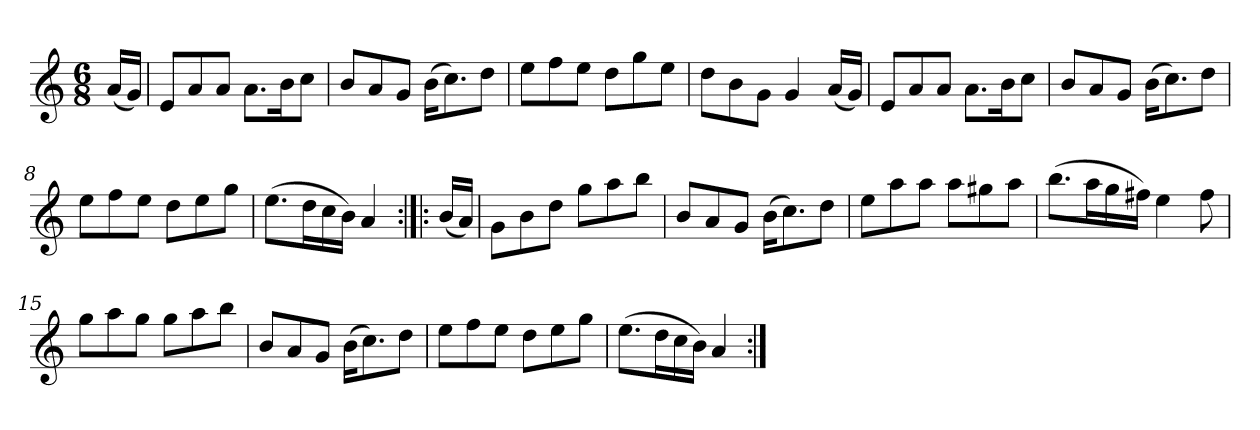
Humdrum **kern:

**kern
*part1
*staff1
*clefG2
*k[]
*M6/8
=1
(<16a/LL
16g/JJ)
=2
8e/L
8a/
8a/J
8.a\L
16b\K
8cc\J
=3
8b/L
8a/
8g/J
(>16b\KL
8.cc\)
8dd\J
=4
8ee\L
8ff\
8ee\J
8dd\L
8gg\
8ee\J
=5
8dd\L
8b\
8g\J
4g/
(<16a/LL
16g/JJ)
=6
8e/L
8a/
8a/J
8.a\L
16b\K
8cc\J
=7
8b/L
8a/
8g/J
(>16b\KL
8.cc\)
8dd\J
=8
8ee\L
8ff\
8ee\J
8dd\L
8ee\
8gg\J
!!LO:LB:g=z
=9
(>8.ee\L
16dd\L
16cc\
16b\JJ)
4a/
=10:|!|:
(<16b/LL
16a/JJ)
=11
8g\L
8b\
8dd\J
8gg\L
8aa\
8bb\J
=12
8b/L
8a/
8g/J
(>16b\KL
8.cc\)
8dd\J
=13
8ee\L
8aa\
8aa\J
8aa\L
8gg#X\
8aa\J
=14
(>8.bb\L
16aa\L
16gg\
16ff#X\JJ)
4ee\
8ff#\
=15
8gg\L
8aa\
8gg\J
8gg\L
8aa\
8bb\J
!!LO:LB:g=z
=16
8b/L
8a/
8g/J
(>16b\KL
8.cc\)
8dd\J
=17
8ee\L
8ff\
8ee\J
8dd\L
8ee\
8gg\J
=18
(>8.ee\L
16dd\L
16cc\
16b\JJ)
4a/
=:|!
*-
